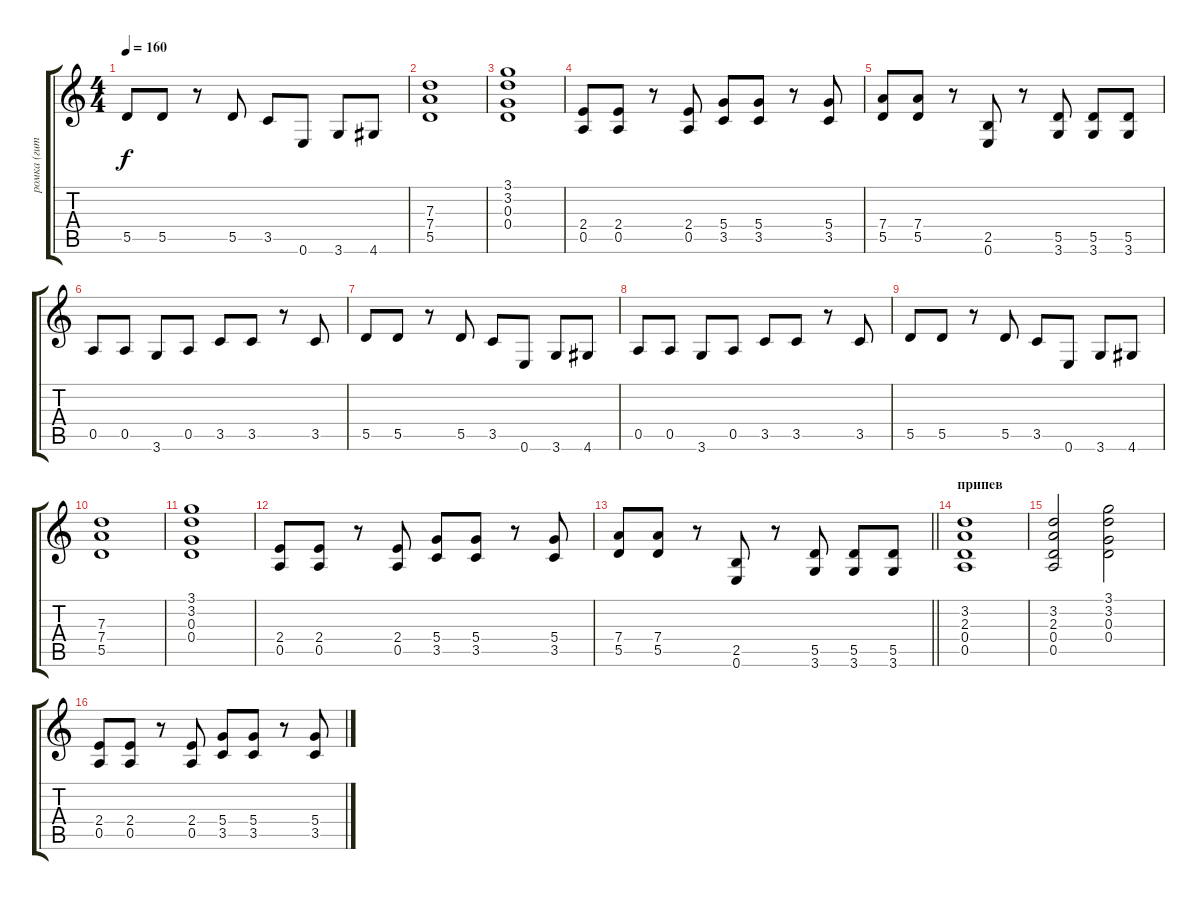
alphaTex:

\track ("ромка (гитара)" "ромка (гит") {instrument distortionguitar}
\staff {score tabs}
\tuning (E4 B3 G3 D3 A2 E2) {hide}
\ts (4 4)
\tempo 160
\clef g2
\ks c
5.5.8{dy f} 5.5.8 r.8 5.5.8 3.5.8 0.6.8 3.6.8 4.6.8 |
(7.3 7.4 5.5).1 |
(3.1 3.2 0.3 0.4).1 |
(2.4 0.5).8 (2.4 0.5).8 r.8 (2.4 0.5).8 (5.4 3.5).8 (5.4 3.5).8 r.8 (5.4 3.5).8 |
(7.4 5.5).8 (7.4 5.5).8 r.8 (2.5 0.6).8 r.8 (5.5 3.6).8 (5.5 3.6).8 (5.5 3.6).8 |
0.5.8 0.5.8 3.6.8 0.5.8 3.5.8 3.5.8 r.8 3.5.8 |
5.5.8 5.5.8 r.8 5.5.8 3.5.8 0.6.8 3.6.8 4.6.8 |
0.5.8 0.5.8 3.6.8 0.5.8 3.5.8 3.5.8 r.8 3.5.8 |
5.5.8 5.5.8 r.8 5.5.8 3.5.8 0.6.8 3.6.8 4.6.8 |
(7.3 7.4 5.5).1 |
(3.1 3.2 0.3 0.4).1 |
(2.4 0.5).8 (2.4 0.5).8 r.8 (2.4 0.5).8 (5.4 3.5).8 (5.4 3.5).8 r.8 (5.4 3.5).8 |
\barLineRight lightlight
(7.4 5.5).8 (7.4 5.5).8 r.8 (2.5 0.6).8 r.8 (5.5 3.6).8 (5.5 3.6).8 (5.5 3.6).8 |
\section ("" "припев")
(3.2 2.3 0.4 0.5).1 |
(3.2 2.3 0.4 0.5).2 (3.1 3.2 0.3 0.4).2 |
(2.4 0.5).8 (2.4 0.5).8 r.8 (2.4 0.5).8 (5.4 3.5).8 (5.4 3.5).8 r.8 (5.4 3.5).8
